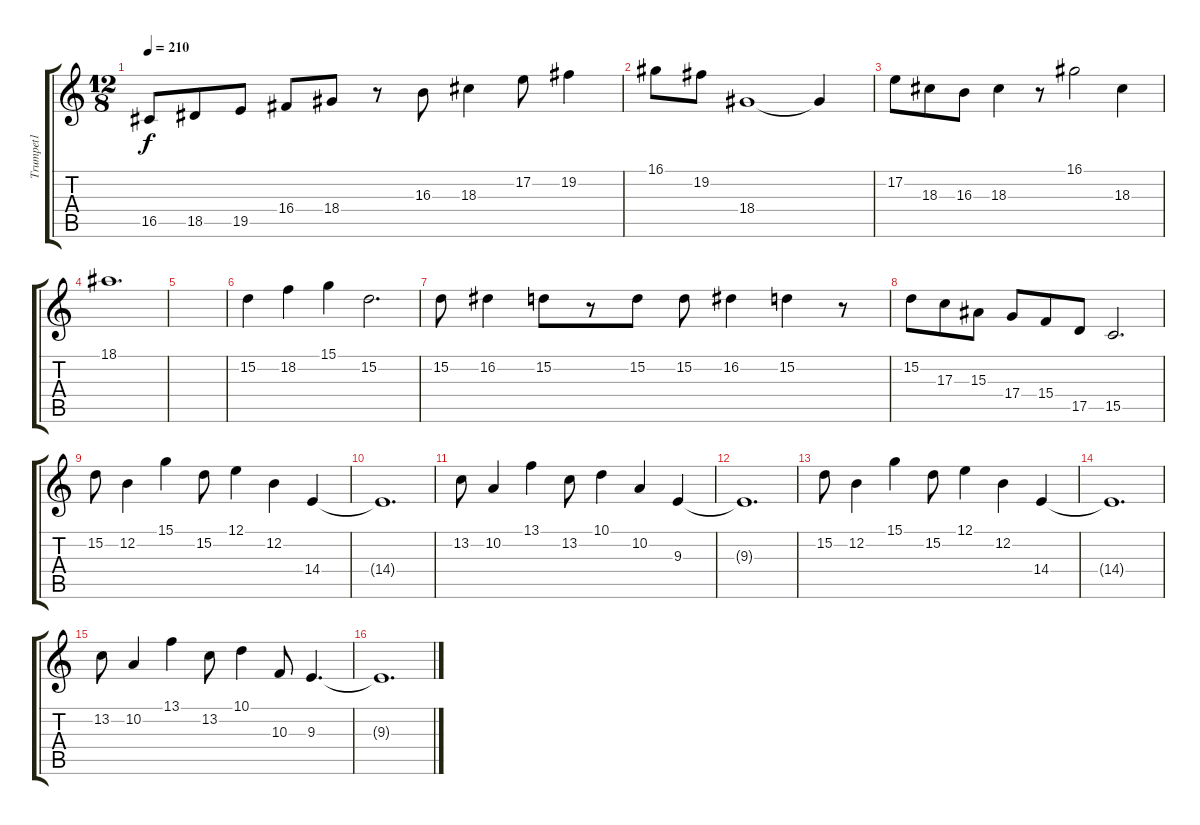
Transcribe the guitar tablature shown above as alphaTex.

\track ("Trumpet1" "Trumpet1") {instrument trumpet}
\staff {score tabs}
\tuning (E4 B3 G3 D3 A2 E2) {hide}
\ts (12 8)
\tempo 210
\clef g2
\ks c
16.5.8{dy f} 18.5.8 19.5.8 16.4.8 18.4.8 r.8 16.3.8 18.3.4 17.2.8 19.2.4 |
16.1.8 19.2.8 18.4.1 18.4{t}.4 |
17.2.8 18.3.8 16.3.8 18.3.4 r.8 16.1.2 18.3.4 |
18.1.1{d} |
|
15.2.4 18.2.4 15.1.4 15.2.2{d} |
15.2.8 16.2.4 15.2.8 r.8 15.2.8 15.2.8 16.2.4 15.2.4 r.8 |
15.2.8 17.3.8 15.3.8 17.4.8 15.4.8 17.5.8 15.5.2{d} |
15.2.8 12.2.4 15.1.4 15.2.8 12.1.4 12.2.4 14.4.4 |
14.4{t}.1{d} |
13.2.8 10.2.4 13.1.4 13.2.8 10.1.4 10.2.4 9.3.4 |
9.3{t}.1{d} |
15.2.8 12.2.4 15.1.4 15.2.8 12.1.4 12.2.4 14.4.4 |
14.4{t}.1{d} |
13.2.8 10.2.4 13.1.4 13.2.8 10.1.4 10.3.8 9.3.4{d} |
9.3{t}.1{d}
